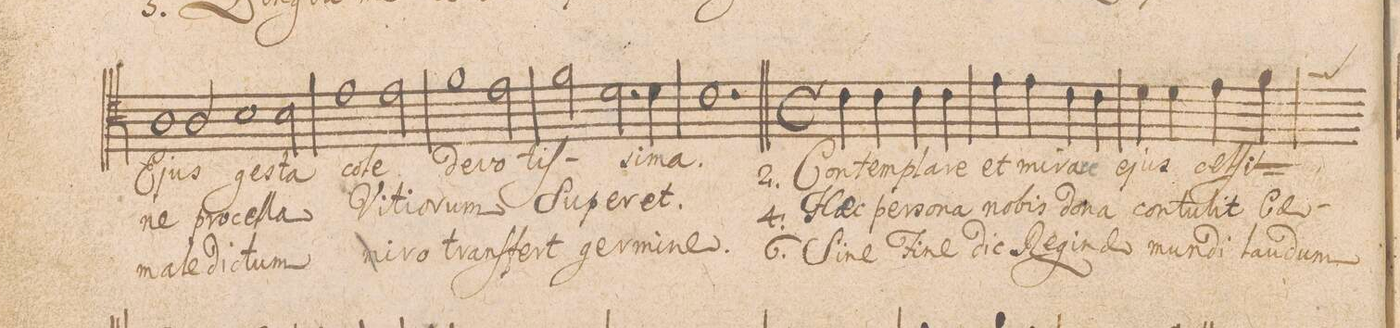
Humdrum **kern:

**kern	**text	**text	**text
*I"TENOR.	*	*	*
*clefC4	*	*	*
*k[]	*	*	*
*M3/2	*	*	*
=11	=11	=11	=11
1A	E-	ne	ma-
2A/	-jus	pro-	-le
=12	=12	=12	=12
1B	ges-	-cel-	dic-
2B\	-ta	-la	-tum
=13	=13	=13	=13
1e	co-	Vi-	mi-
2e\	-le	-ti-	-ro
=14	=14	=14	=14
1f	de-	-o-	tranſ-
2e\	-vo-	-rum	-fert
=15	=15	=15	=15
2f\	-tiſ-	Su-	ger-
2.d\	.	.	.
4d\	-si-	-pe-	-mi-
=16	=16	=16	=16
1.c	-ma.	-ret.	-ne.
=17||	=17||	=17||	=17||
*	*verse2	*verse4	*verse6
*M4/4	*	*	*
*met(c)	*	*	*
4c\	2. Con-	4. Haec	6. Si-
4c\	-tem-	per-	-ne
4c\	-pla-	-so-	Fi-
4c\	-re	-na	-ne
=18	=18	=18	=18
4e\	et	no-	dic
4e\	mi-	-bis	Re-
4c\	-ra-	do-	-gi-
4c\	-re	-na	-nae
=19	=19	=19	=19
4d\	e-	con-	mun-
4d\	-jus	-tu-	-di
4e\	cel-	-lit	lau-
*custos:f	*	*	*
4f\	-ſi-	Cae-	-dum
*-	*-	*-	*-
